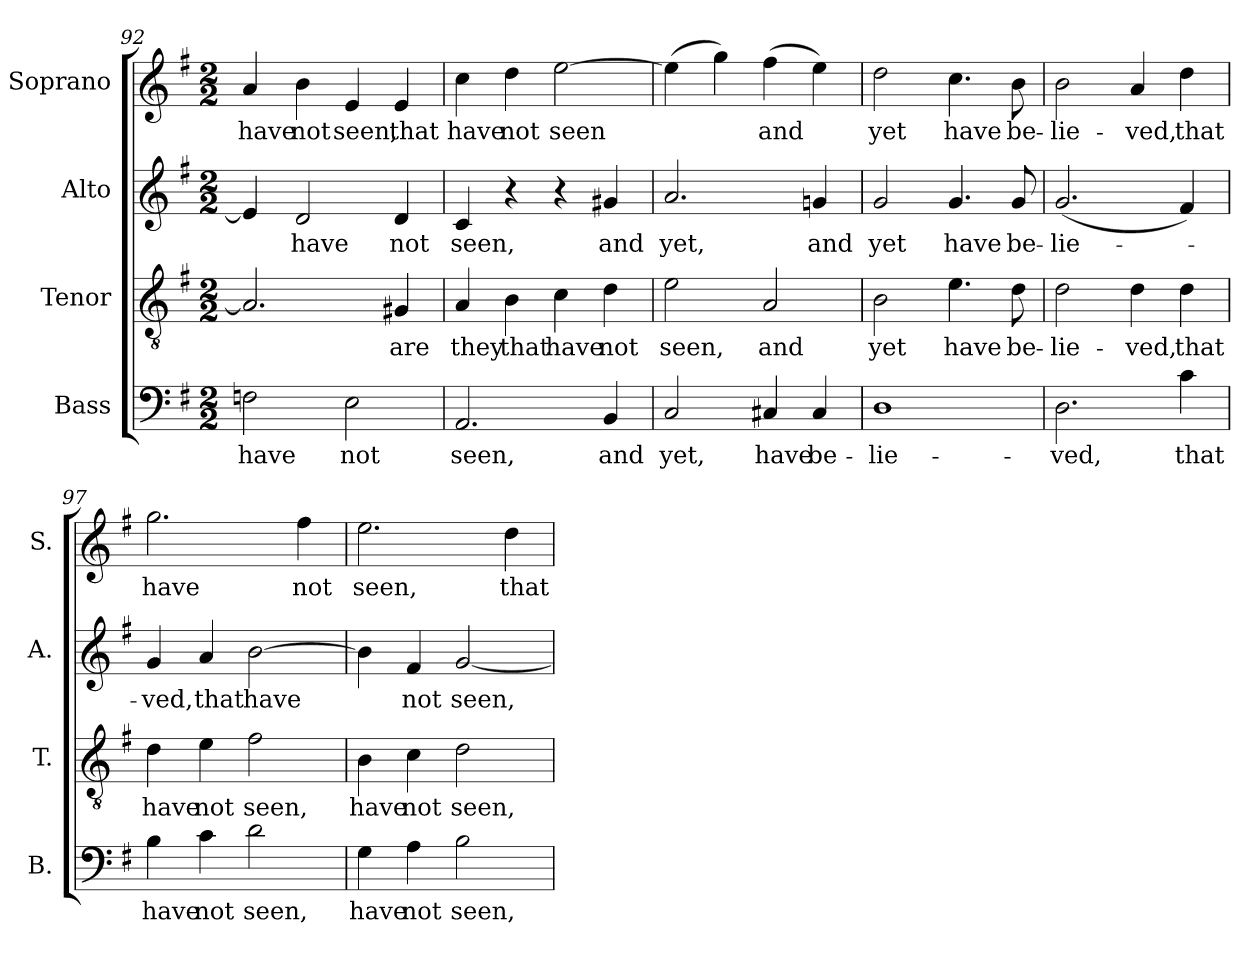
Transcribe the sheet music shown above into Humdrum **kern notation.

**kern	**text	**kern	**text	**kern	**text	**kern	**text
*part4	*part4	*part3	*part3	*part2	*part2	*part1	*part1
*staff4	*staff4	*staff3	*staff3	*staff2	*staff2	*staff1	*staff1
*I"Bass	*	*I"Tenor	*	*I"Alto	*	*I"Soprano	*
*I'B.	*	*I'T.	*	*I'A.	*	*I'S.	*
*clefF4	*	*clefGv2	*	*clefG2	*	*clefG2	*
*	*	*ITrd7c12	*	*	*	*	*
*k[f#]	*	*k[f#]	*	*k[f#]	*	*k[f#]	*
*G:	*	*G:	*	*G:	*	*G:	*
*M2/2	*	*M2/2	*	*M2/2	*	*M2/2	*
=92	=92	=92	=92	=92	=92	=92	=92
!	!LO:LY:b:color=#000000	!	!	!	!	!	!
!	!	!	!	!	!	!	!LO:LY:b:color=#000000
2Fni\	have	2.AAi/]	.	4ei/]	.	4ai/	have
!	!	!	!	!	!LO:LY:b:color=#000000	!	!
!	!	!	!	!	!	!	!LO:LY:b:color=#000000
.	.	.	.	2di/	have	4bi\	not
!	!LO:LY:b:color=#000000	!	!	!	!	!	!
!	!	!	!	!	!	!	!LO:LY:b:color=#000000
2Ei\	not	.	.	.	.	4ei/	seen,
!	!	!	!LO:LY:b:color=#000000	!	!	!	!
!	!	!	!	!	!LO:LY:b:color=#000000	!	!
!	!	!	!	!	!	!	!LO:LY:b:color=#000000
.	.	4GG#Xi/	are	4di/	not	4ei/	that
=93	=93	=93	=93	=93	=93	=93	=93
!	!LO:LY:b:color=#000000	!	!	!	!	!	!
!	!	!	!LO:LY:b:color=#000000	!	!	!	!
!	!	!	!	!	!LO:LY:b:color=#000000	!	!
!	!	!	!	!	!	!	!LO:LY:b:color=#000000
2.AAi/	seen,	4AAi/	they	4ci/	seen,	4cci\	have
!	!	!	!LO:LY:b:color=#000000	!	!	!	!
!	!	!	!	!	!	!	!LO:LY:b:color=#000000
.	.	4BBi\	that	4r	.	4ddi\	not
!	!	!	!LO:LY:b:color=#000000	!	!	!	!
!	!	!	!	!	!	!	!LO:LY:b:color=#000000
.	.	4Ci\	have	4r	.	[2eei\	seen
!	!LO:LY:b:color=#000000	!	!	!	!	!	!
!	!	!	!LO:LY:b:color=#000000	!	!	!	!
!	!	!	!	!	!LO:LY:b:color=#000000	!	!
4BBi/	and	4Di\	not	4g#Xi/	and	.	.
=94	=94	=94	=94	=94	=94	=94	=94
!	!LO:LY:b:color=#000000	!	!	!	!	!	!
!	!	!	!LO:LY:b:color=#000000	!	!	!	!
!	!	!	!	!	!LO:LY:b:color=#000000	!	!
2Ci/	yet,	2Ei\	seen,	2.ai/	yet,	(4eei\]	.
.	.	.	.	.	.	4ggi\)	.
!	!LO:LY:b:color=#000000	!	!	!	!	!	!
!	!	!	!LO:LY:b:color=#000000	!	!	!	!
!	!	!	!	!	!	!	!LO:LY:b:color=#000000
4C#Xi/	have	2AAi/	and	.	.	(4ff#i\	and
!	!LO:LY:b:color=#000000	!	!	!	!	!	!
!	!	!	!	!	!LO:LY:b:color=#000000	!	!
4C#i/	be-	.	.	4gni/	and	4eei\)	.
=95	=95	=95	=95	=95	=95	=95	=95
!	!LO:LY:b:color=#000000	!	!	!	!	!	!
!	!	!	!LO:LY:b:color=#000000	!	!	!	!
!	!	!	!	!	!LO:LY:b:color=#000000	!	!
!	!	!	!	!	!	!	!LO:LY:b:color=#000000
1Di	-lie-	2BBi\	yet	2gi/	yet	2ddi\	yet
!	!	!	!LO:LY:b:color=#000000	!	!	!	!
!	!	!	!	!	!LO:LY:b:color=#000000	!	!
!	!	!	!	!	!	!	!LO:LY:b:color=#000000
.	.	4.Ei\	have	4.gi/	have	4.cci\	have
!	!	!	!LO:LY:b:color=#000000	!	!	!	!
!	!	!	!	!	!LO:LY:b:color=#000000	!	!
!	!	!	!	!	!	!	!LO:LY:b:color=#000000
.	.	8Di\	be-	8gi/	be-	8bi\	be-
!!LO:LB:g=z
=96	=96	=96	=96	=96	=96	=96	=96
!	!LO:LY:b:color=#000000	!	!	!	!	!	!
!	!	!	!LO:LY:b:color=#000000	!	!	!	!
!	!	!	!	!	!LO:LY:b:color=#000000	!	!
!	!	!	!	!	!	!	!LO:LY:b:color=#000000
2.Di\	-ved,	2Di\	-lie-	(2.gi/	-lie-	2bi\	-lie-
!	!	!	!LO:LY:b:color=#000000	!	!	!	!
!	!	!	!	!	!	!	!LO:LY:b:color=#000000
.	.	4Di\	-ved,	.	.	4ai/	-ved,
!	!LO:LY:b:color=#000000	!	!	!	!	!	!
!	!	!	!LO:LY:b:color=#000000	!	!	!	!
!	!	!	!	!	!	!	!LO:LY:b:color=#000000
4ci\	that	4Di\	that	4f#i/)	.	4ddi\	that
=97	=97	=97	=97	=97	=97	=97	=97
!	!LO:LY:b:color=#000000	!	!	!	!	!	!
!	!	!	!LO:LY:b:color=#000000	!	!	!	!
!	!	!	!	!	!LO:LY:b:color=#000000	!	!
!	!	!	!	!	!	!	!LO:LY:b:color=#000000
4Bi\	have	4Di\	have	4gi/	-ved,	2.ggi\	have
!	!LO:LY:b:color=#000000	!	!	!	!	!	!
!	!	!	!LO:LY:b:color=#000000	!	!	!	!
!	!	!	!	!	!LO:LY:b:color=#000000	!	!
4ci\	not	4Ei\	not	4ai/	that	.	.
!	!LO:LY:b:color=#000000	!	!	!	!	!	!
!	!	!	!LO:LY:b:color=#000000	!	!	!	!
!	!	!	!	!	!LO:LY:b:color=#000000	!	!
2di\	seen,	2F#i\	seen,	[2bi\	have	.	.
!	!	!	!	!	!	!	!LO:LY:b:color=#000000
.	.	.	.	.	.	4ff#i\	not
=98	=98	=98	=98	=98	=98	=98	=98
!	!LO:LY:b:color=#000000	!	!	!	!	!	!
!	!	!	!LO:LY:b:color=#000000	!	!	!	!
!	!	!	!	!	!	!	!LO:LY:b:color=#000000
4Gi\	have	4BBi\	have	4bi\]	.	2.eei\	seen,
!	!LO:LY:b:color=#000000	!	!	!	!	!	!
!	!	!	!LO:LY:b:color=#000000	!	!	!	!
!	!	!	!	!	!LO:LY:b:color=#000000	!	!
4Ai\	not	4Ci\	not	4f#i/	not	.	.
!	!LO:LY:b:color=#000000	!	!	!	!	!	!
!	!	!	!LO:LY:b:color=#000000	!	!	!	!
!	!	!	!	!	!LO:LY:b:color=#000000	!	!
2Bi\	seen,	2Di\	seen,	[2gi/	seen,	.	.
!	!	!	!	!	!	!	!LO:LY:b:color=#000000
.	.	.	.	.	.	4ddi\	that
=	=	=	=	=	=	=	=
*-	*-	*-	*-	*-	*-	*-	*-
